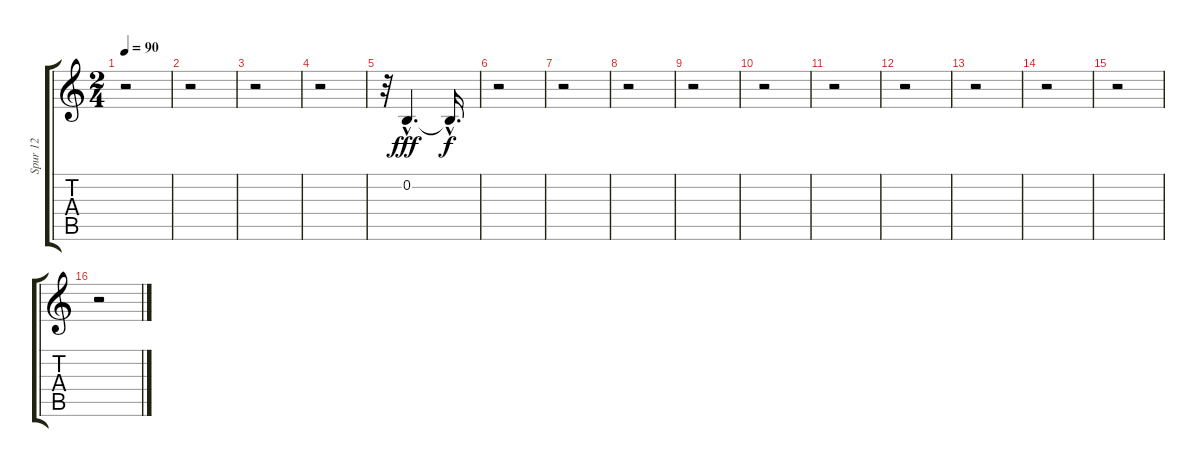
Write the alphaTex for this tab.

\track ("Spur 12" "Spur 12") {instrument reversecymbal}
\staff {score tabs}
\tuning (E4 B3 G3 D3 A2 E2) {hide}
\ts (2 4)
\tempo 90
\clef g2
\ks c
r.2{dy fff} |
r.2 |
r.2 |
r.2 |
r.32 0.2{hac}.4{d} 0.2{hac t}.16{d dy f} |
r.2 |
r.2 |
r.2 |
r.2 |
r.2 |
r.2 |
r.2 |
r.2 |
r.2 |
r.2 |
r.2
